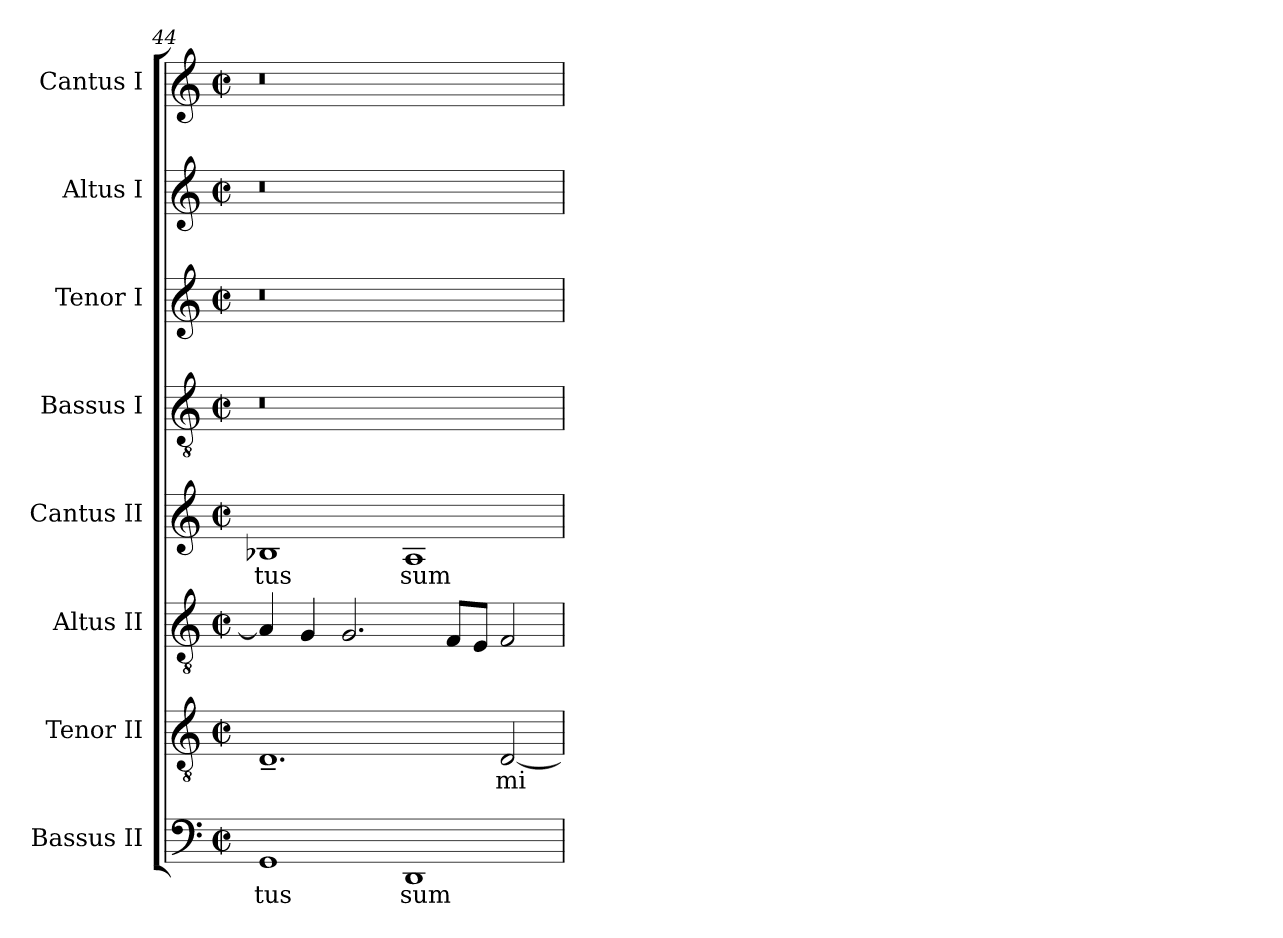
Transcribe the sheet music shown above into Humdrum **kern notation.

**kern	**text	**kern	**text	**kern	**text	**kern	**text	**kern	**kern	**kern	**kern
*part8	*part8	*part7	*part7	*part6	*part6	*part5	*part5	*part4	*part3	*part2	*part1
*staff8	*staff8	*staff7	*staff7	*staff6	*staff6	*staff5	*staff5	*staff4	*staff3	*staff2	*staff1
*I"Bassus II	*	*I"Tenor II	*	*I"Altus II	*	*I"Cantus II	*	*I"Bassus I	*I"Tenor I	*I"Altus I	*I"Cantus I
!!LO:PB:g=z
*clefF4	*	*clefGv2	*	*clefGv2	*	*clefG2	*	*clefGv2	*clefG2	*clefG2	*clefG2
*k[]	*	*k[]	*	*k[]	*	*k[]	*	*k[]	*k[]	*k[]	*k[]
*C:	*	*C:	*	*C:	*	*C:	*	*C:	*C:	*C:	*C:
*M2/2	*	*M2/2	*	*M2/2	*	*M2/2	*	*M2/2	*M2/2	*M2/2	*M2/2
*met(c|)	*	*met(c|)	*	*met(c|)	*	*met(c|)	*	*met(c|)	*met(c|)	*met(c|)	*met(c|)
=44	=44	=44	=44	=44	=44	=44	=44	=44	=44	=44	=44
!	!LO:LY:b:cj	!	!LO:LY:b:cj	!	!LO:LY:b:cj	!	!LO:LY:b:cj	!	!	!	!
1GG	tus	1.D~<	.	4A/]	.	1B-X	-tus	0r	0r	0r	0r
!	!	!	!	!	!LO:LY:b:cj	!	!	!	!	!	!
.	.	.	.	4G/	.	.	.	.	.	.	.
!	!	!	!	!	!LO:LY:b:cj	!	!	!	!	!	!
.	.	.	.	2.G/	.	.	.	.	.	.	.
!	!LO:LY:b:cj	!	!	!	!	!	!LO:LY:b:cj	!	!	!	!
1DD	sum	.	.	.	.	1A	sum	.	.	.	.
!	!	!	!	!	!LO:LY:b:cj	!	!	!	!	!	!
.	.	.	.	8F/L	.	.	.	.	.	.	.
!	!	!	!	!	!LO:LY:b:cj	!	!	!	!	!	!
.	.	.	.	8E/J	.	.	.	.	.	.	.
!	!	!	!LO:LY:b:cj	!	!LO:LY:b:cj	!	!	!	!	!	!
.	.	[<2D/	mi	2F/	.	.	.	.	.	.	.
=	=	=	=	=	=	=	=	=	=	=	=
*-	*-	*-	*-	*-	*-	*-	*-	*-	*-	*-	*-
